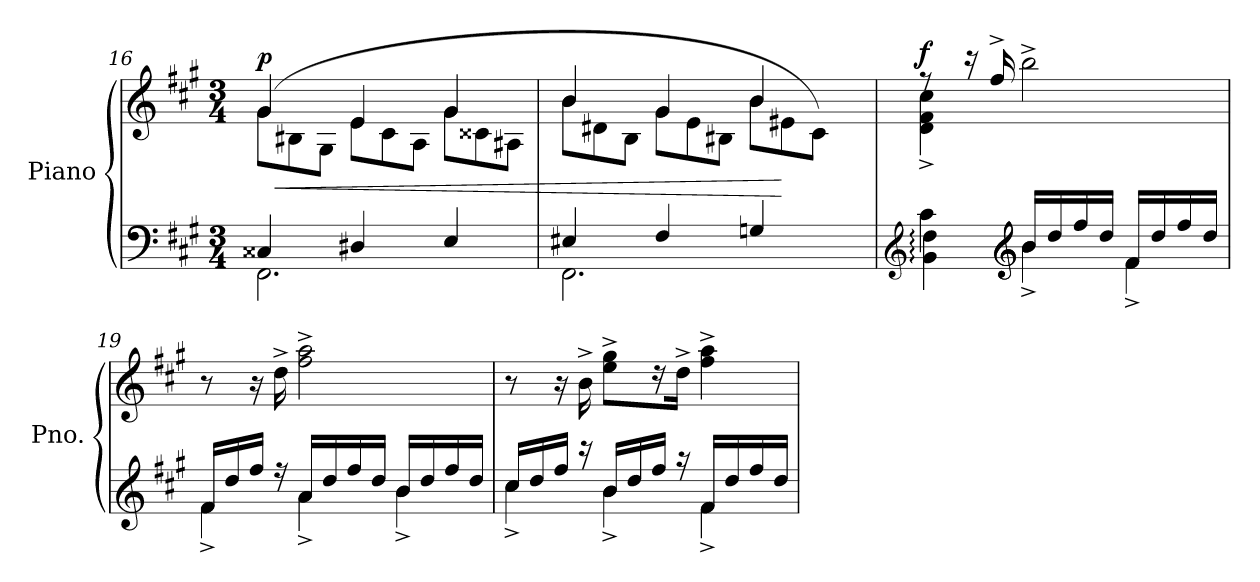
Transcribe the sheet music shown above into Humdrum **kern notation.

**kern	**kern	**dynam
*part1	*part1	*part1
*staff2	*staff1	*staff1/2
*I"Piano	*	*
*I'Pno.	*	*
!!LO:LB:g=z
*clefF4	*clefG2	*
*k[f#c#g#]	*k[f#c#g#]	*
*M3/4	*M3/4	*
=16	=16	=16
*^	*	*
!	!	!	!LO:HP:b
*	*	*^	*
*	*	*	*Xtuplet	*
!	!	!	!	!LO:DY:n=1:a
4C##X/	2.FF#\	(4g#/	12g#\L	< p
.	.	.	12B#X\	.
.	.	.	12G#\J	.
4D#X/	.	4e/	12e\L	.
.	.	.	12c#\	.
.	.	.	12A\J	.
4E/	.	4g#/	12g#\L	.
.	.	.	12c##X\	.
.	.	.	12A#X\J	.
=17	=17	=17	=17	=17
*	*^	*	*	*
4E#X/	2.FF#\	2ryy	4b/	12b\L	.
.	.	.	.	12d#X\	.
.	.	.	.	12B\J	.
4F#/	.	.	4g#/	12g#\L	.
.	.	.	.	12e\	.
.	.	.	.	12B#X\J	.
4Gn/	.	8..ryy	4b/	12b\L	.
.	.	.	.	12e#X\	[
.	.	.	.	12c#\J)	.
.	.	64BB!LLLLyy	.	.	.
.	.	64F#!JJJJyy	.	.	.
=18	=18	=18	=18	=18	=18
!	!	!	!	!	!LO:DY:a
*	*v	*v	*	*	*
4c#\	4BB\: 4F#\:	8rff	(4d\^ 4f#\^ 4cc#\^	f
.	.	16r	.	.
.	.	16ff#^/	.	.
*clefG2	*	*	*	*
16b/LL	4b^\	2bb^\	2ryy	.
16dd/	.	.	.	.
16ff#/	.	.	.	.
16dd/JJ	.	.	.	.
16f#/LL	4f#^\	.	.	.
16dd/	.	.	.	.
16ff#/	.	.	.	.
16dd/JJ	.	.	.	.
*	*	*v	*v	*
=19	=19	=19	=19
16f#/LL	4f#^\	8r	.
16dd/	.	.	.
16ff#/JJ	.	16r	.
16r	.	16dd^\	.
16a/LL	4a^\	2ff#\^ 2aa\^	.
16dd/	.	.	.
16ff#/	.	.	.
16dd/JJ	.	.	.
16b/LL	4b^\	.	.
16dd/	.	.	.
16ff#/	.	.	.
16dd/JJ)	.	.	.
!!LO:LB:g=z
=20	=20	=20	=20
16cc#/LL	4cc#^\	8r	.
16dd/	.	.	.
16ff#/JJ	.	16r	.
16r	.	16b^\	.
16b/LL	4b^\	8ee\^ 8gg#\^L	.
16dd/	.	.	.
16ff#/JJ	.	16r	.
16r	.	16dd^\Jk	.
16f#/LL	4f#^\	4ff#\^ 4aa\^	.
16dd/	.	.	.
16ff#/	.	.	.
16dd/JJ	.	.	.
*v	*v	*	*
=	=	=
*-	*-	*-
